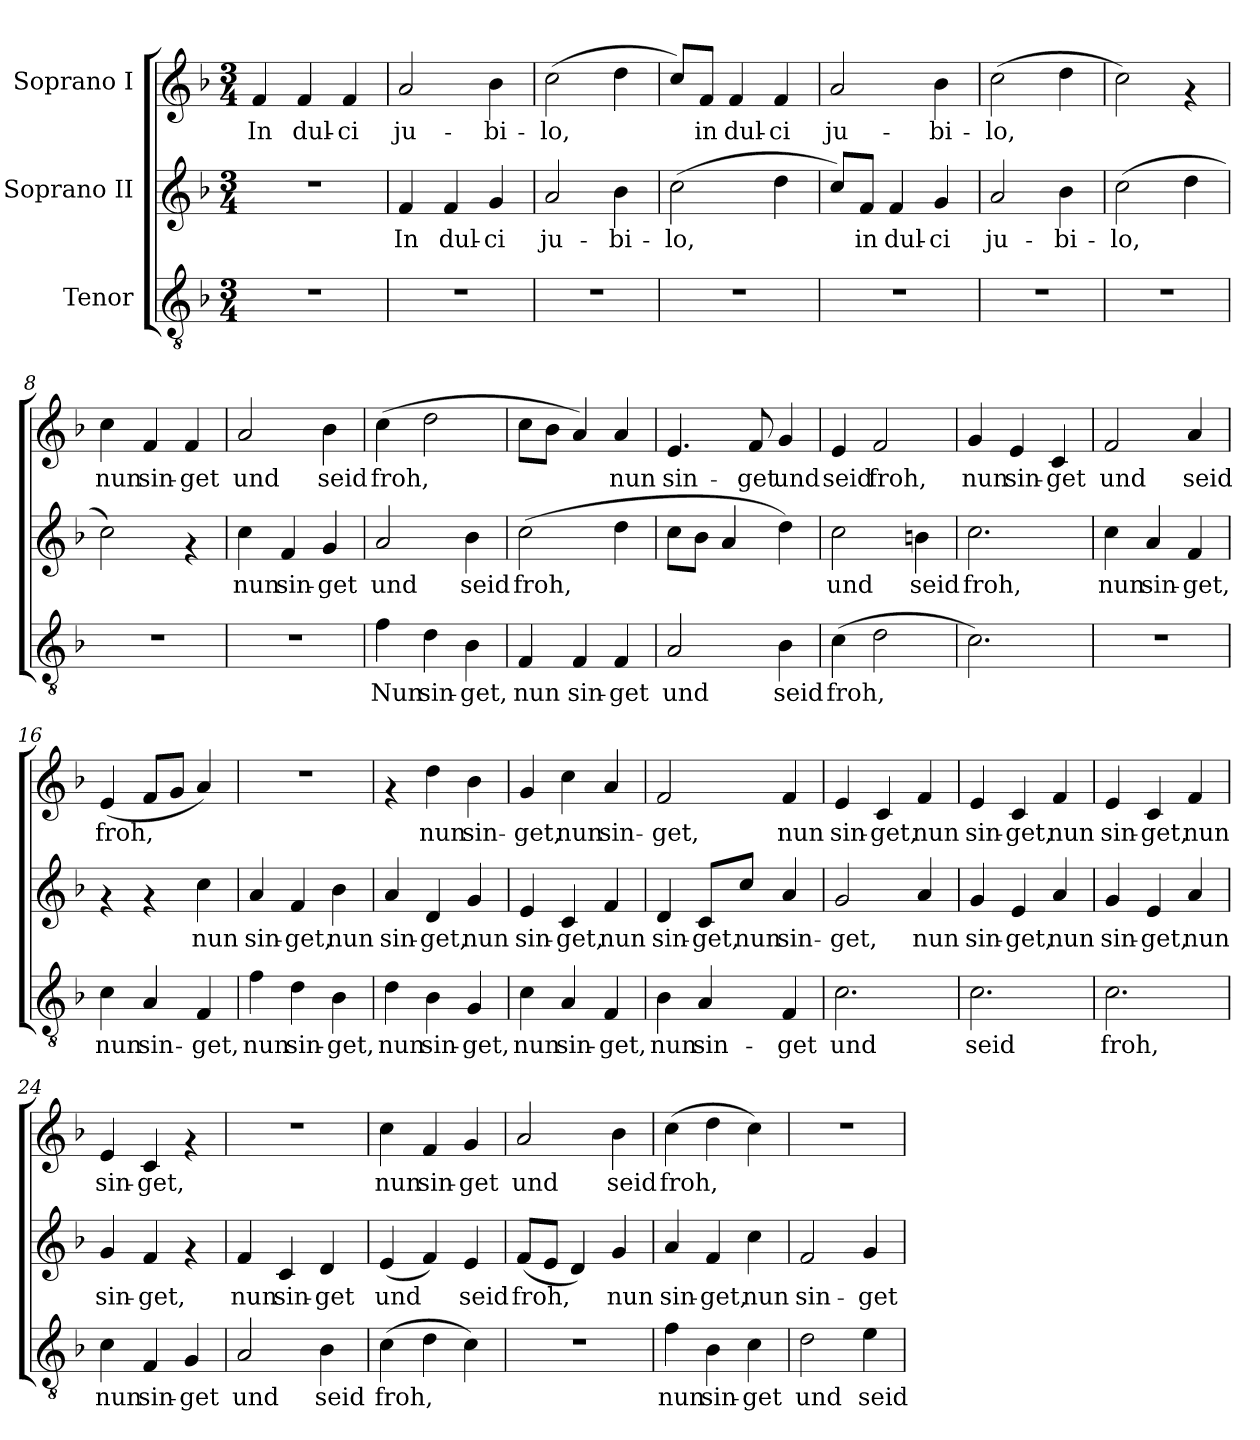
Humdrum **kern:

**kern	**text	**kern	**text	**kern	**text
*part3	*part3	*part2	*part2	*part1	*part1
*staff3	*staff3	*staff2	*staff2	*staff1	*staff1
*I"Tenor	*	*I"Soprano II	*	*I"Soprano I	*
!!LO:PB:g=z
*stria5	*	*stria5	*	*stria5	*
*clefGv2	*	*clefG2	*	*clefG2	*
*k[b-]	*	*k[b-]	*	*k[b-]	*
*F:	*	*F:	*	*F:	*
*M3/4	*	*M3/4	*	*M3/4	*
=1	=1	=1	=1	=1	=1
!	!	!	!	!	!LO:LY:b:cj
2.r	.	2.r	.	4f/	In
!	!	!	!	!	!LO:LY:b:cj
.	.	.	.	4f/	dul-
!	!	!	!	!	!LO:LY:b:cj
.	.	.	.	4f/	-ci
=2	=2	=2	=2	=2	=2
!	!	!	!LO:LY:b:cj	!	!LO:LY:b:cj
2.r	.	4f/	In	2a/	ju-
!	!	!	!LO:LY:b:cj	!	!
.	.	4f/	dul-	.	.
!	!	!	!LO:LY:b:cj	!	!LO:LY:b:cj
.	.	4g/	-ci	4b-\	-bi-
=3	=3	=3	=3	=3	=3
!	!	!	!LO:LY:b:cj	!	!LO:LY:b:cj
2.r	.	2a/	ju-	(>2cc\	-lo,
!	!	!	!LO:LY:b:cj	!	!LO:LY:b:cj
.	.	4b-\	-bi-	4dd\	.
=4	=4	=4	=4	=4	=4
!	!	!	!LO:LY:b:cj	!	!LO:LY:b:cj
2.r	.	(>2cc\	-lo,	8cc/L)	.
!	!	!	!	!	!LO:LY:b:cj
.	.	.	.	8f/J	in
!	!	!	!	!	!LO:LY:b:cj
.	.	.	.	4f/	dul-
!	!	!	!LO:LY:b:cj	!	!LO:LY:b:cj
.	.	4dd\	.	4f/	-ci
=5	=5	=5	=5	=5	=5
!	!	!	!LO:LY:b:cj	!	!LO:LY:b:cj
2.r	.	8cc/L)	.	2a/	ju-
!	!	!	!LO:LY:b:cj	!	!
.	.	8f/J	in	.	.
!	!	!	!LO:LY:b:cj	!	!
.	.	4f/	dul-	.	.
!	!	!	!LO:LY:b:cj	!	!LO:LY:b:cj
.	.	4g/	-ci	4b-\	-bi-
=6	=6	=6	=6	=6	=6
!	!	!	!LO:LY:b:cj	!	!LO:LY:b:cj
2.r	.	2a/	ju-	(>2cc\	-lo,
!	!	!	!LO:LY:b:cj	!	!LO:LY:b:cj
.	.	4b-\	-bi-	4dd\	.
=7	=7	=7	=7	=7	=7
!	!	!	!LO:LY:b:cj	!	!LO:LY:b:cj
2.r	.	(>2cc\	-lo,	2cc\)	.
!	!	!	!LO:LY:b:cj	!	!
.	.	4dd\	.	4rf	.
!!LO:LB:g=z
=8	=8	=8	=8	=8	=8
!	!	!	!LO:LY:b:cj	!	!LO:LY:b:cj
2.r	.	2cc\)	.	4cc\	nun
!	!	!	!	!	!LO:LY:b:cj
.	.	.	.	4f/	sin-
!	!	!	!	!	!LO:LY:b:cj
.	.	4rf	.	4f/	-get
=9	=9	=9	=9	=9	=9
!	!	!	!LO:LY:b:cj	!	!LO:LY:b:cj
2.r	.	4cc\	nun	2a/	und
!	!	!	!LO:LY:b:cj	!	!
.	.	4f/	sin-	.	.
!	!	!	!LO:LY:b:cj	!	!LO:LY:b:cj
.	.	4g/	-get	4b-\	seid
=10	=10	=10	=10	=10	=10
!	!LO:LY:b:cj	!	!LO:LY:b:cj	!	!LO:LY:b:cj
4f\	Nun	2a/	und	(>4cc\	froh,
!	!LO:LY:b:cj	!	!	!	!LO:LY:b:cj
4d\	sin-	.	.	2dd\	.
!	!LO:LY:b:cj	!	!LO:LY:b:cj	!	!
4B-\	-get,	4b-\	seid	.	.
=11	=11	=11	=11	=11	=11
!	!LO:LY:b:cj	!	!LO:LY:b:cj	!	!LO:LY:b:cj
4F/	nun	(>2cc\	froh,	8cc\L	.
!	!	!	!	!	!LO:LY:b:cj
.	.	.	.	8b-\J	.
!	!LO:LY:b:cj	!	!	!	!LO:LY:b:cj
4F/	sin-	.	.	4a/)	.
!	!LO:LY:b:cj	!	!LO:LY:b:cj	!	!LO:LY:b:cj
4F/	-get	4dd\	.	4a/	nun
=12	=12	=12	=12	=12	=12
!	!LO:LY:b:cj	!	!LO:LY:b:cj	!	!LO:LY:b:cj
2A/	und	8cc\L	.	4.e/	sin-
!	!	!	!LO:LY:b:cj	!	!
.	.	8b-\J	.	.	.
!	!	!	!LO:LY:b:cj	!	!
.	.	4a/	.	.	.
!	!	!	!	!	!LO:LY:b:cj
.	.	.	.	8f/	-get
!	!LO:LY:b:cj	!	!LO:LY:b:cj	!	!LO:LY:b:cj
4B-\	seid	4dd\)	.	4g/	und
=13	=13	=13	=13	=13	=13
!	!LO:LY:b:cj	!	!LO:LY:b:cj	!	!LO:LY:b:cj
(>4c\	froh,	2cc\	und	4e/	seid
!	!LO:LY:b:cj	!	!	!	!LO:LY:b:cj
2d\	.	.	.	2f/	froh,
!	!	!	!LO:LY:b:cj	!	!
.	.	4bn\	seid	.	.
=14	=14	=14	=14	=14	=14
!	!LO:LY:b:cj	!	!LO:LY:b:cj	!	!LO:LY:b:cj
2.c\)	.	2.cc\	froh,	4g/	nun
!	!	!	!	!	!LO:LY:b:cj
.	.	.	.	4e/	sin-
!	!	!	!	!	!LO:LY:b:cj
.	.	.	.	4c/	-get
=15	=15	=15	=15	=15	=15
!	!	!	!LO:LY:b:cj	!	!LO:LY:b:cj
2.r	.	4cc\	nun	2f/	und
!	!	!	!LO:LY:b:cj	!	!
.	.	4a/	sin-	.	.
!	!	!	!LO:LY:b:cj	!	!LO:LY:b:cj
.	.	4f/	-get,	4a/	seid
!!LO:LB:g=z
=16	=16	=16	=16	=16	=16
!	!LO:LY:b:cj	!	!	!	!LO:LY:b:cj
4c\	nun	4rf	.	(<4e/	froh,
!	!LO:LY:b:cj	!	!	!	!LO:LY:b:cj
4A/	sin-	4rf	.	8f/L	.
!	!	!	!	!	!LO:LY:b:cj
.	.	.	.	8g/J	.
!	!LO:LY:b:cj	!	!LO:LY:b:cj	!	!LO:LY:b:cj
4F/	-get,	4cc\	nun	4a/)	.
=17	=17	=17	=17	=17	=17
!	!LO:LY:b:cj	!	!LO:LY:b:cj	!	!
4f\	nun	4a/	sin-	2.r	.
!	!LO:LY:b:cj	!	!LO:LY:b:cj	!	!
4d\	sin-	4f/	-get,	.	.
!	!LO:LY:b:cj	!	!LO:LY:b:cj	!	!
4B-\	-get,	4b-\	nun	.	.
=18	=18	=18	=18	=18	=18
!	!LO:LY:b:cj	!	!LO:LY:b:cj	!	!
4d\	nun	4a/	sin-	4rf	.
!	!LO:LY:b:cj	!	!LO:LY:b:cj	!	!LO:LY:b:cj
4B-\	sin-	4d/	-get,	4dd\	nun
!	!LO:LY:b:cj	!	!LO:LY:b:cj	!	!LO:LY:b:cj
4G/	-get,	4g/	nun	4b-\	sin-
=19	=19	=19	=19	=19	=19
!	!LO:LY:b:cj	!	!LO:LY:b:cj	!	!LO:LY:b:cj
4c\	nun	4e/	sin-	4g/	-get,
!	!LO:LY:b:cj	!	!LO:LY:b:cj	!	!LO:LY:b:cj
4A/	sin-	4c/	-get,	4cc\	nun
!	!LO:LY:b:cj	!	!LO:LY:b:cj	!	!LO:LY:b:cj
4F/	-get,	4f/	nun	4a/	sin-
=20	=20	=20	=20	=20	=20
!	!LO:LY:b:cj	!	!LO:LY:b:cj	!	!LO:LY:b:cj
4B-\	nun	4d/	sin-	2f/	-get,
!	!LO:LY:b:cj	!	!LO:LY:b:cj	!	!
4A/	sin-	8c/L	-get,	.	.
!	!	!	!LO:LY:b:cj	!	!
.	.	8cc/J	nun	.	.
!	!LO:LY:b:cj	!	!LO:LY:b:cj	!	!LO:LY:b:cj
4F/	-get	4a/	sin-	4f/	nun
=21	=21	=21	=21	=21	=21
!	!LO:LY:b:cj	!	!LO:LY:b:cj	!	!LO:LY:b:cj
2.c\	und	2g/	-get,	4e/	sin-
!	!	!	!	!	!LO:LY:b:cj
.	.	.	.	4c/	-get,
!	!	!	!LO:LY:b:cj	!	!LO:LY:b:cj
.	.	4a/	nun	4f/	nun
=22	=22	=22	=22	=22	=22
!	!LO:LY:b:cj	!	!LO:LY:b:cj	!	!LO:LY:b:cj
2.c\	seid	4g/	sin-	4e/	sin-
!	!	!	!LO:LY:b:cj	!	!LO:LY:b:cj
.	.	4e/	-get,	4c/	-get,
!	!	!	!LO:LY:b:cj	!	!LO:LY:b:cj
.	.	4a/	nun	4f/	nun
!!LO:PB:g=z
=23	=23	=23	=23	=23	=23
!	!LO:LY:b:cj	!	!LO:LY:b:cj	!	!LO:LY:b:cj
2.c\	froh,	4g/	sin-	4e/	sin-
!	!	!	!LO:LY:b:cj	!	!LO:LY:b:cj
.	.	4e/	-get,	4c/	-get,
!	!	!	!LO:LY:b:cj	!	!LO:LY:b:cj
.	.	4a/	nun	4f/	nun
=24	=24	=24	=24	=24	=24
!	!LO:LY:b:cj	!	!LO:LY:b:cj	!	!LO:LY:b:cj
4c\	nun	4g/	sin-	4e/	sin-
!	!LO:LY:b:cj	!	!LO:LY:b:cj	!	!LO:LY:b:cj
4F/	sin-	4f/	-get,	4c/	-get,
!	!LO:LY:b:cj	!	!	!	!
4G/	-get	4rf	.	4rf	.
=25	=25	=25	=25	=25	=25
!	!LO:LY:b:cj	!	!LO:LY:b:cj	!	!
2A/	und	4f/	nun	2.r	.
!	!	!	!LO:LY:b:cj	!	!
.	.	4c/	sin-	.	.
!	!LO:LY:b:cj	!	!LO:LY:b:cj	!	!
4B-\	seid	4d/	-get	.	.
=26	=26	=26	=26	=26	=26
!	!LO:LY:b:cj	!	!LO:LY:b:cj	!	!LO:LY:b:cj
(>4c\	froh,	(<4e/	und	4cc\	nun
!	!LO:LY:b:cj	!	!LO:LY:b:cj	!	!LO:LY:b:cj
4d\	.	4f/)	.	4f/	sin-
!	!LO:LY:b:cj	!	!LO:LY:b:cj	!	!LO:LY:b:cj
4c\)	.	4e/	seid	4g/	-get
=27	=27	=27	=27	=27	=27
!	!	!	!LO:LY:b:cj	!	!LO:LY:b:cj
2.r	.	(<8f/L	froh,	2a/	und
!	!	!	!LO:LY:b:cj	!	!
.	.	8e/J	.	.	.
!	!	!	!LO:LY:b:cj	!	!
.	.	4d/)	.	.	.
!	!	!	!LO:LY:b:cj	!	!LO:LY:b:cj
.	.	4g/	nun	4b-\	seid
=28	=28	=28	=28	=28	=28
!	!LO:LY:b:cj	!	!LO:LY:b:cj	!	!LO:LY:b:cj
4f\	nun	4a/	sin-	(>4cc\	froh,
!	!LO:LY:b:cj	!	!LO:LY:b:cj	!	!LO:LY:b:cj
4B-\	sin-	4f/	-get,	4dd\	.
!	!LO:LY:b:cj	!	!LO:LY:b:cj	!	!LO:LY:b:cj
4c\	-get	4cc\	nun	4cc\)	.
=29	=29	=29	=29	=29	=29
!	!LO:LY:b:cj	!	!LO:LY:b:cj	!	!
2d\	und	2f/	sin-	2.r	.
!	!LO:LY:b:cj	!	!LO:LY:b:cj	!	!
4e\	seid	4g/	-get	.	.
=	=	=	=	=	=
*-	*-	*-	*-	*-	*-
